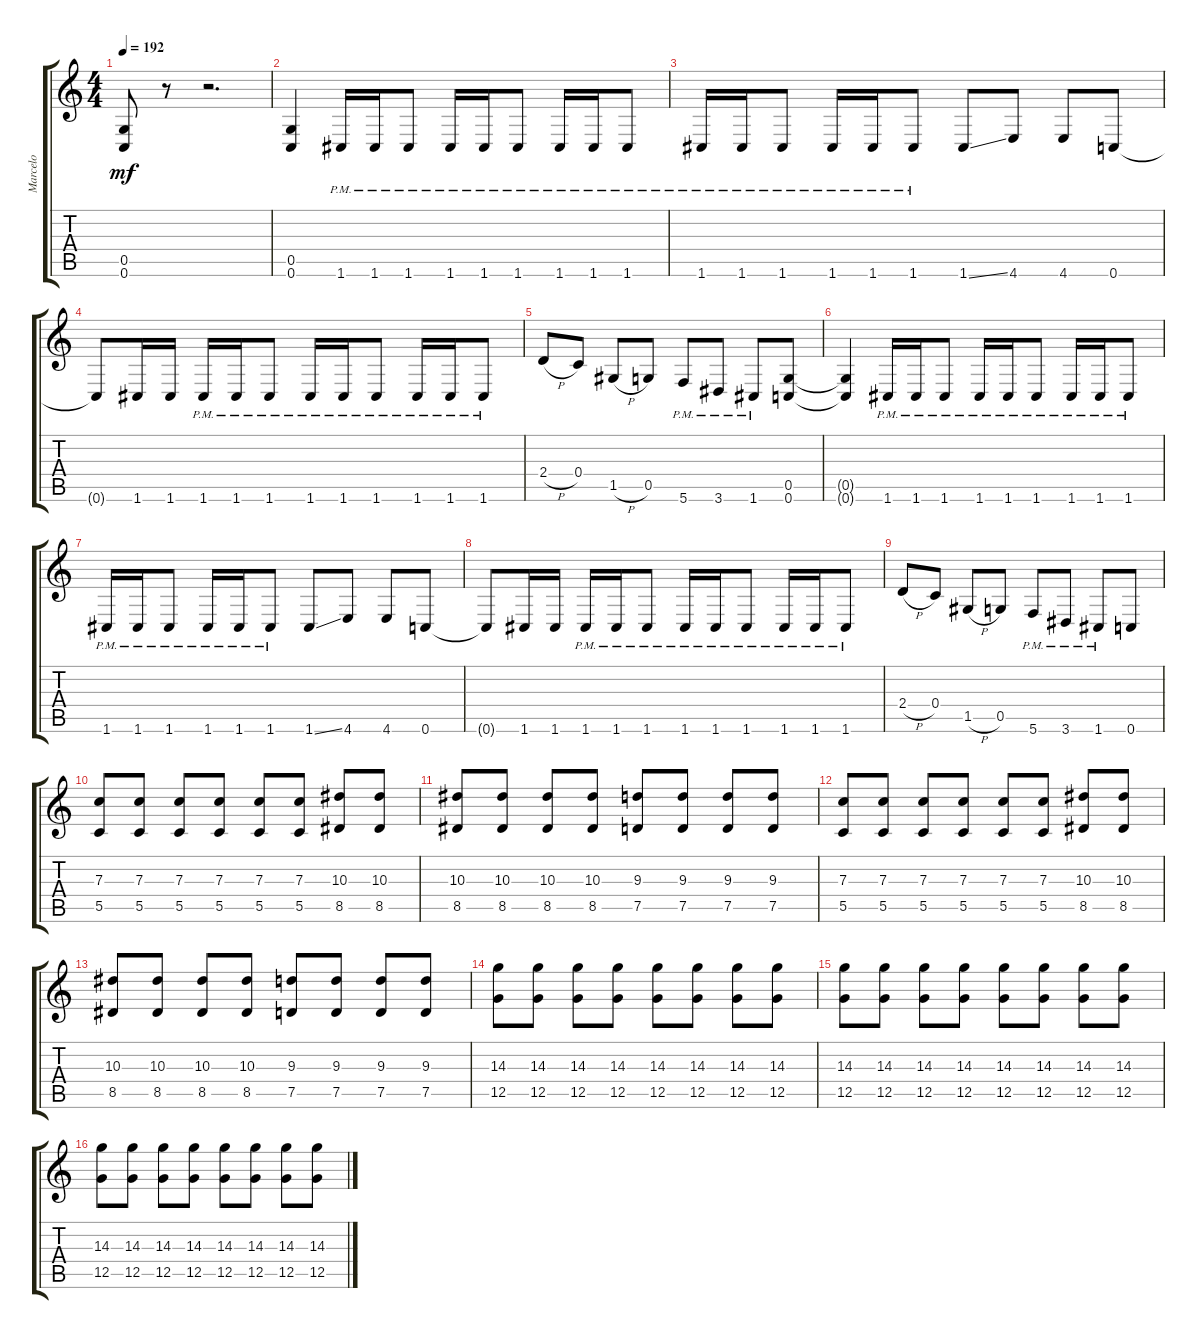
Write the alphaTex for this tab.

\track ("Marcelo" "Marcelo") {instrument distortionguitar}
\staff {score tabs}
\tuning (D4 A3 F3 C3 G2 C2) {hide}
\ts (4 4)
\tempo 192
\clef g2
\ks c
(0.5 0.6).8{dy mf} r.8 r.2{d} |
(0.5 0.6).4 1.6{pm}.16 1.6{pm}.16 1.6{pm}.8 1.6{pm}.16 1.6{pm}.16 1.6{pm}.8 1.6{pm}.16 1.6{pm}.16 1.6{pm}.8 |
1.6{pm}.16 1.6{pm}.16 1.6{pm}.8 1.6{pm}.16 1.6{pm}.16 1.6{pm}.8 1.6{ss}.8 4.6.8 4.6.8 0.6.8 |
0.6{t}.8 1.6.16 1.6.16 1.6{pm}.16 1.6{pm}.16 1.6{pm}.8 1.6{pm}.16 1.6{pm}.16 1.6{pm}.8 1.6{pm}.16 1.6{pm}.16 1.6{pm}.8 |
2.4{h}.8 0.4.8 1.5{h}.8 0.5.8 5.6{pm}.8 3.6{pm}.8 1.6{pm}.8 (0.5 0.6).8 |
(0.5{t} 0.6{t}).4 1.6{pm}.16 1.6{pm}.16 1.6{pm}.8 1.6{pm}.16 1.6{pm}.16 1.6{pm}.8 1.6{pm}.16 1.6{pm}.16 1.6{pm}.8 |
1.6{pm}.16 1.6{pm}.16 1.6{pm}.8 1.6{pm}.16 1.6{pm}.16 1.6{pm}.8 1.6{ss}.8 4.6.8 4.6.8 0.6.8 |
0.6{t}.8 1.6.16 1.6.16 1.6{pm}.16 1.6{pm}.16 1.6{pm}.8 1.6{pm}.16 1.6{pm}.16 1.6{pm}.8 1.6{pm}.16 1.6{pm}.16 1.6{pm}.8 |
2.4{h}.8 0.4.8 1.5{h}.8 0.5.8 5.6{pm}.8 3.6{pm}.8 1.6{pm}.8 0.6.8 |
(7.3 5.5).8 (7.3 5.5).8 (7.3 5.5).8 (7.3 5.5).8 (7.3 5.5).8 (7.3 5.5).8 (10.3 8.5).8 (10.3 8.5).8 |
(10.3 8.5).8 (10.3 8.5).8 (10.3 8.5).8 (10.3 8.5).8 (9.3 7.5).8 (9.3 7.5).8 (9.3 7.5).8 (9.3 7.5).8 |
(7.3 5.5).8 (7.3 5.5).8 (7.3 5.5).8 (7.3 5.5).8 (7.3 5.5).8 (7.3 5.5).8 (10.3 8.5).8 (10.3 8.5).8 |
(10.3 8.5).8 (10.3 8.5).8 (10.3 8.5).8 (10.3 8.5).8 (9.3 7.5).8 (9.3 7.5).8 (9.3 7.5).8 (9.3 7.5).8 |
(14.3 12.5).8 (14.3 12.5).8 (14.3 12.5).8 (14.3 12.5).8 (14.3 12.5).8 (14.3 12.5).8 (14.3 12.5).8 (14.3 12.5).8 |
(14.3 12.5).8 (14.3 12.5).8 (14.3 12.5).8 (14.3 12.5).8 (14.3 12.5).8 (14.3 12.5).8 (14.3 12.5).8 (14.3 12.5).8 |
(14.3 12.5).8 (14.3 12.5).8 (14.3 12.5).8 (14.3 12.5).8 (14.3 12.5).8 (14.3 12.5).8 (14.3 12.5).8 (14.3 12.5).8
